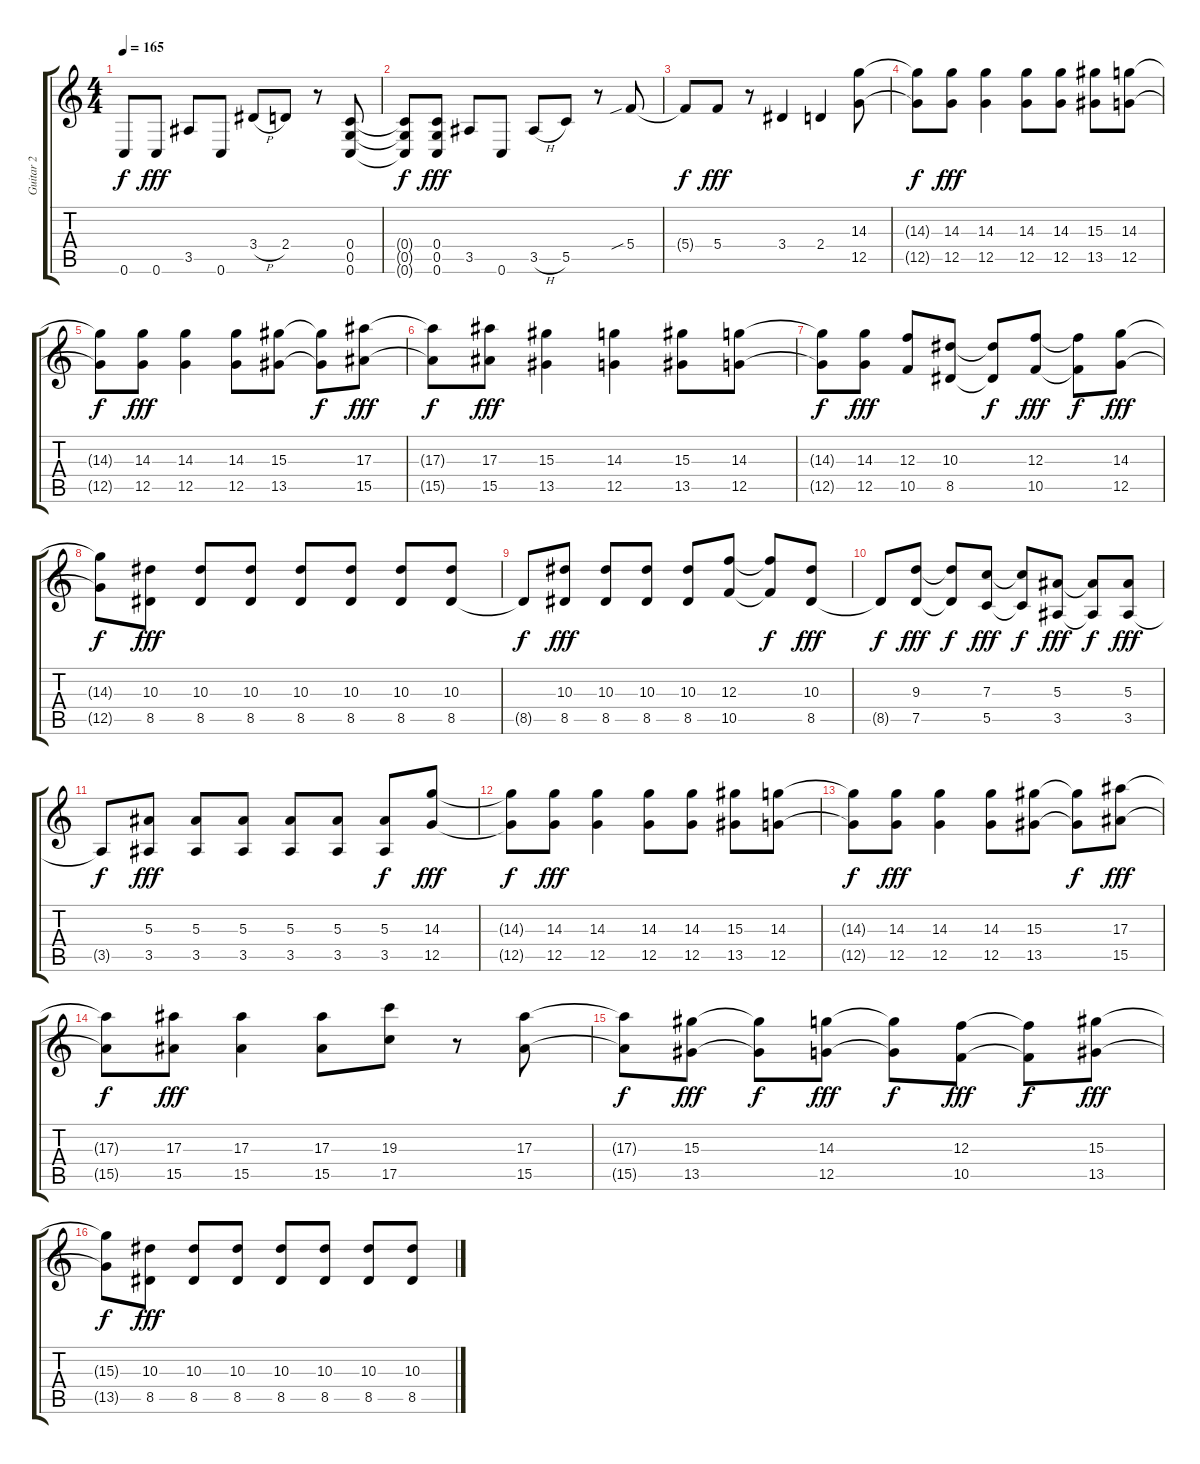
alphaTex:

\track ("Guitar 2" "Guitar 2") {instrument distortionguitar}
\staff {score tabs}
\tuning (D4 A3 F3 C3 G2 C2) {hide}
\ts (4 4)
\tempo 165
\clef g2
\ks c
0.6{t}.8{dy f} 0.6.8{dy fff} 3.5.8 0.6.8 3.4{h}.8 2.4.8 r.8 (0.4 0.5 0.6).8 |
(0.4{t} 0.5{t} 0.6{t}).8{dy f} (0.4 0.5 0.6).8{dy fff} 3.5.8 0.6.8 3.5{h}.8 5.5.8 r.8 5.4{sib}.8 |
5.4{t}.8{dy f} 5.4.8{dy fff} r.8 3.4.4 2.4.4 (14.3 12.5).8 |
(14.3{t} 12.5{t}).8{dy f} (14.3 12.5).8{dy fff} (14.3 12.5).4 (14.3 12.5).8 (14.3 12.5).8 (15.3 13.5).8 (14.3 12.5).8 |
(14.3{t} 12.5{t}).8{dy f} (14.3 12.5).8{dy fff} (14.3 12.5).4 (14.3 12.5).8 (15.3 13.5).8 (15.3{t} 13.5{t}).8{dy f} (17.3 15.5).8{dy fff} |
(17.3{t} 15.5{t}).8{dy f} (17.3 15.5).8{dy fff} (15.3 13.5).4 (14.3 12.5).4 (15.3 13.5).8 (14.3 12.5).8 |
(14.3{t} 12.5{t}).8{dy f} (14.3 12.5).8{dy fff} (12.3 10.5).8 (10.3 8.5).8 (10.3{t} 8.5{t}).8{dy f} (12.3 10.5).8{dy fff} (12.3{t} 10.5{t}).8{dy f} (14.3 12.5).8{dy fff} |
(14.3{t} 12.5{t}).8{dy f} (10.3 8.5).8{dy fff} (10.3 8.5).8 (10.3 8.5).8 (10.3 8.5).8 (10.3 8.5).8 (10.3 8.5).8 (10.3 8.5).8 |
8.5{t}.8{dy f} (10.3 8.5).8{dy fff} (10.3 8.5).8 (10.3 8.5).8 (10.3 8.5).8 (12.3 10.5).8 (12.3{t} 10.5{t}).8{dy f} (10.3 8.5).8{dy fff} |
8.5{t}.8{dy f} (9.3 7.5).8{dy fff} (9.3{t} 7.5{t}).8{dy f} (7.3 5.5).8{dy fff} (7.3{t} 5.5{t}).8{dy f} (5.3 3.5).8{dy fff} (5.3{t} 3.5{t}).8{dy f} (5.3 3.5).8{dy fff} |
3.5{t}.8{dy f} (5.3 3.5).8{dy fff} (5.3 3.5).8 (5.3 3.5).8 (5.3 3.5).8 (5.3 3.5).8 (5.3 3.5).8{dy f} (14.3 12.5).8{dy fff} |
(14.3{t} 12.5{t}).8{dy f} (14.3 12.5).8{dy fff} (14.3 12.5).4 (14.3 12.5).8 (14.3 12.5).8 (15.3 13.5).8 (14.3 12.5).8 |
(14.3{t} 12.5{t}).8{dy f} (14.3 12.5).8{dy fff} (14.3 12.5).4 (14.3 12.5).8 (15.3 13.5).8 (15.3{t} 13.5{t}).8{dy f} (17.3 15.5).8{dy fff} |
(17.3{t} 15.5{t}).8{dy f} (17.3 15.5).8{dy fff} (17.3 15.5).4 (17.3 15.5).8 (19.3 17.5).8 r.8 (17.3 15.5).8 |
(17.3{t} 15.5{t}).8{dy f} (15.3 13.5).8{dy fff} (15.3{t} 13.5{t}).8{dy f} (14.3 12.5).8{dy fff} (14.3{t} 12.5{t}).8{dy f} (12.3 10.5).8{dy fff} (12.3{t} 10.5{t}).8{dy f} (15.3 13.5).8{dy fff} |
(15.3{t} 13.5{t}).8{dy f} (10.3 8.5).8{dy fff} (10.3 8.5).8 (10.3 8.5).8 (10.3 8.5).8 (10.3 8.5).8 (10.3 8.5).8 (10.3 8.5).8
